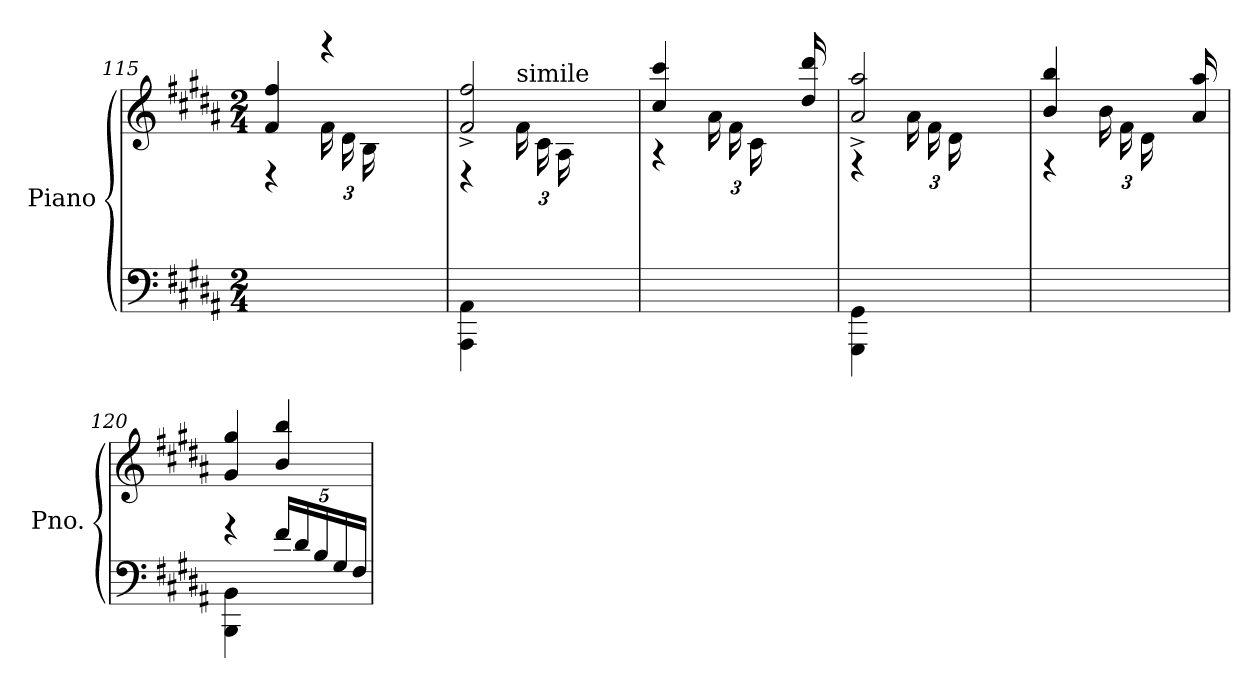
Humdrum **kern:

**kern	**kern
*part1	*part1
*staff2	*staff1
*I"Piano	*
*I'Pno.	*
*clefF4	*clefG2
*k[f#c#g#d#a#]	*k[f#c#g#d#a#]
*M2/4	*M2/4
=115	=115
*^	*^
4.ryy	2ryy	4rD	4f#/ 4ff#/
*	*	*Xbrackettup	*
.	.	(24f#\LL	4rggg
.	.	24d#\	.
.	.	24B\	.
24F#/	.	8ryy	.
24D#/	.	.	.
24BB`/JJ)	.	.	.
=116	=116	=116	=116
4.ryy	4AAA#\ 4AA#\	4rD	2f#/^ 2ff#/^
!	!	!LO:TX:a:t=simile	!
.	4ryy	24f#\LL	.
.	.	24c#\	.
.	.	24A#\	.
24F#/	.	8ryy	.
24C#/	.	.	.
24AA#`/JJ	.	.	.
=117	=117	=117	=117
4.ryy	2ryy	4rA	4cc#/ 4ccc#/
.	.	24a#\LL	8.ryy
.	.	24f#\	.
.	.	24c#\	.
24A#/	.	8ryy	.
24F#/	.	.	.
.	.	.	16dd#/ 16ddd#/
24C#`/JJ	.	.	.
=118	=118	=118	=118
4.ryy	4GGG#\ 4GG#\	4rF	2a#/^ 2aa#/^
.	4ryy	24a#\LL	.
.	.	24f#\	.
.	.	24d#\	.
24A#/	.	8ryy	.
24F#/	.	.	.
24D#`/JJ	.	.	.
!!LO:LB:g=z	!!
=119	=119	=119	=119
4.ryy	2ryy	4rF	4b/ 4bb/
.	.	24b\LL	8.ryy
.	.	24f#\	.
.	.	24d#\	.
24B/	.	8ryy	.
24F#/	.	.	.
.	.	.	16a#/ 16aa#/
24D#`/JJ	.	.	.
*	*	*v	*v
=120	=120	=120
4BBB\ 4BB\	4rg	4g#/ 4gg#/
*	*Xbrackettup	*
4ryy	20f#/LL	4b/ 4bb/
.	20d#/	.
.	20B/	.
.	20G#/	.
.	20F#/JJ	.
*v	*v	*
=	=
*-	*-
